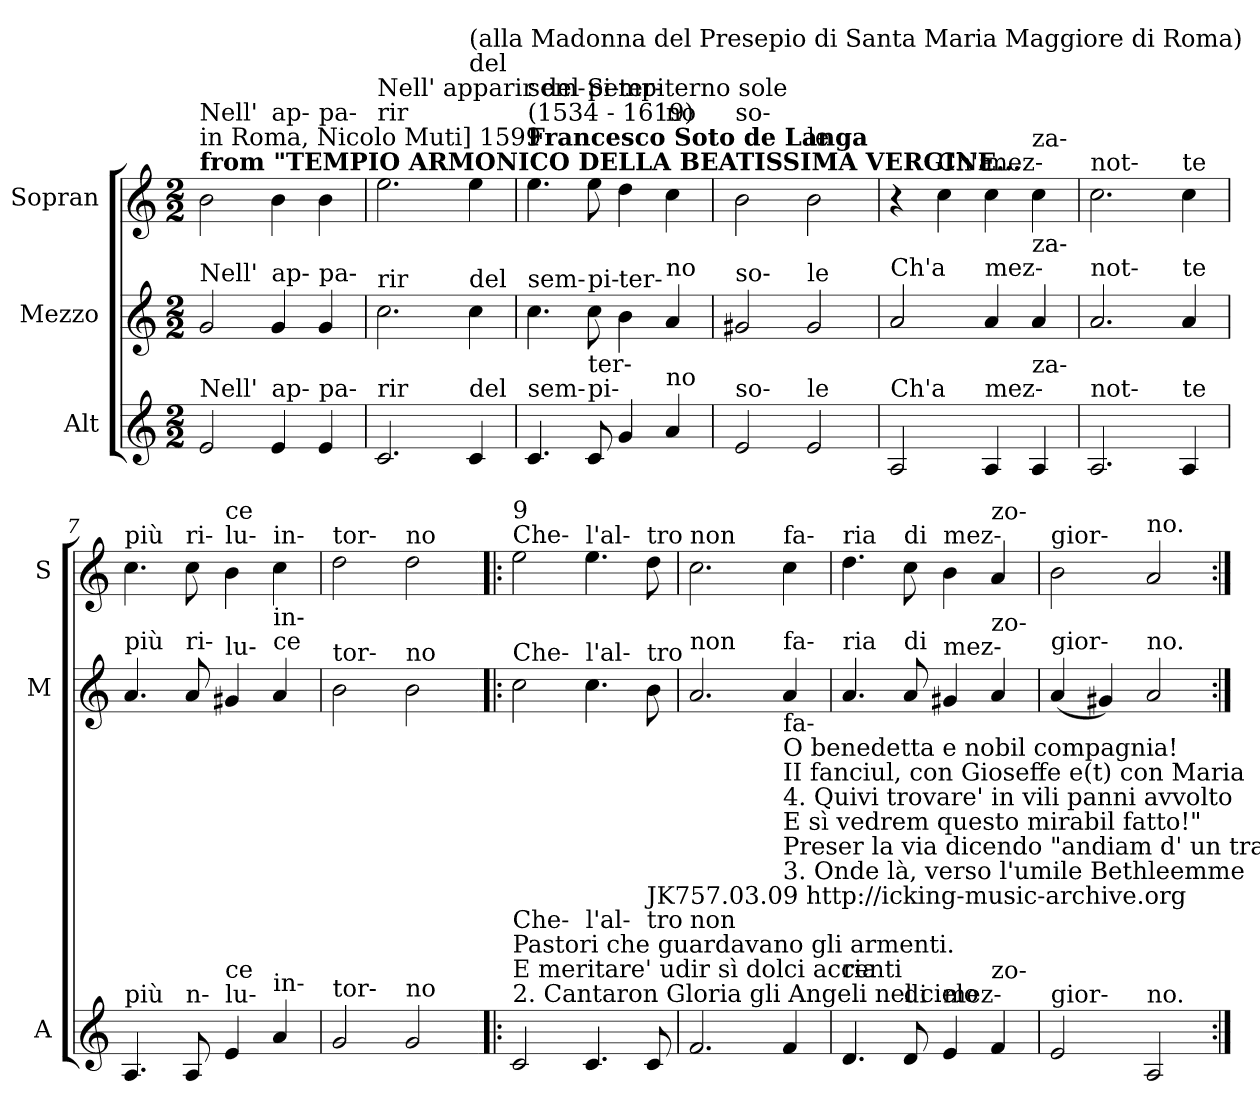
**kern	**kern	**kern
*part3	*part2	*part1
*staff3	*staff2	*staff1
*I"Alt	*I"Mezzo	*I"Sopran
*I'A	*I'M	*I'S
*clefG2	*clefG2	*clefG2
*k[]	*k[]	*k[]
*M2/2	*M2/2	*M2/2
=1	=1	=1
!	!	!LO:TX:a:B:t=from "TEMPIO ARMONICO DELLA BEATISSIMA VERGINE...
!	!	!LO:TX:a:t=in Roma, Nicolo Muti] 1599
!	!	!LO:TX:a:t=Nell'
!	!LO:TX:a:t=Nell'	!
!LO:TX:a:t=Nell'	!	!
2e/	2g/	2b\
!	!	!LO:TX:a:t=ap-
!	!LO:TX:a:t=ap-	!
!LO:TX:a:t=ap-	!	!
4e/	4g/	4b\
!	!	!LO:TX:a:t=pa-
!	!LO:TX:a:t=pa-	!
!LO:TX:a:t=pa-	!	!
4e/	4g/	4b\
=2	=2	=2
!	!	!LO:TX:a:t=rir
!	!	!LO:TX:a:t=Nell' apparir del Sempiterno sole
!	!LO:TX:a:t=rir	!
!LO:TX:a:t=rir	!	!
2.c/	2.cc\	2.ee\
!	!	!LO:TX:a:t=del
!	!	!LO:TX:a:t=(alla Madonna del Presepio di Santa Maria Maggiore di Roma)
!	!LO:TX:a:t=del	!
!LO:TX:a:t=del	!	!
4c/	4cc\	4ee\
=3	=3	=3
!	!	!LO:TX:a:B:t=Francesco Soto de Langa
!	!	!LO:TX:a:t=(1534 - 1619)
!	!	!LO:TX:a:t=sem-
!	!LO:TX:a:t=sem-	!
!LO:TX:a:t=sem-	!	!
4.c/	4.cc\	4.ee\
!	!	!LO:TX:a:t=pi-
!	!LO:TX:a:t=pi-	!
!LO:TX:a:t=pi-	!	!
!LO:TX:a:t=ter-	!	!
8c/	8cc\	8ee\
!	!	!LO:TX:a:t=ter-
!	!LO:TX:a:t=ter-	!
4g/	4b\	4dd\
!	!	!LO:TX:a:t=no
!	!LO:TX:a:t=no	!
!LO:TX:a:t=no	!	!
4a/	4a/	4cc\
=4	=4	=4
!	!	!LO:TX:a:t=so-
!	!LO:TX:a:t=so-	!
!LO:TX:a:t=so-	!	!
2e/	2g#X/	2b\
!	!	!LO:TX:a:t=le
!	!LO:TX:a:t=le	!
!LO:TX:a:t=le	!	!
2e/	2g#/	2b\
!!LO:LB:g=z
=5	=5	=5
!	!LO:TX:a:t=Ch'a	!
!LO:TX:a:t=Ch'a	!	!
2A/	2a/	4r
!	!	!LO:TX:a:t=Ch'a
.	.	4cc\
!	!	!LO:TX:a:t=mez-
!	!LO:TX:a:t=mez-	!
!LO:TX:a:t=mez-	!	!
4A/	4a/	4cc\
!	!	!LO:TX:a:t=za-
!	!LO:TX:a:t=za-	!
!LO:TX:a:t=za-	!	!
4A/	4a/	4cc\
=6	=6	=6
!	!	!LO:TX:a:t=not-
!	!LO:TX:a:t=not-	!
!LO:TX:a:t=not-	!	!
2.A/	2.a/	2.cc\
!	!	!LO:TX:a:t=te
!	!LO:TX:a:t=te	!
!LO:TX:a:t=te	!	!
4A/	4a/	4cc\
=7	=7	=7
!	!	!LO:TX:a:t=più
!	!LO:TX:a:t=più	!
!LO:TX:a:t=più	!	!
4.A/	4.a/	4.cc\
!	!	!LO:TX:a:t=ri-
!	!LO:TX:a:t=ri-	!
!LO:TX:a:t=n-	!	!
8A/	8a/	8cc\
!	!	!LO:TX:a:t=lu-
!	!	!LO:TX:a:t=ce
!	!LO:TX:a:t=lu-	!
!LO:TX:a:t=lu-	!	!
!LO:TX:a:t=ce	!	!
4e/	4g#X/	4b\
!	!	!LO:TX:a:t=in-
!	!LO:TX:a:t=ce	!
!	!LO:TX:a:t=in-	!
!LO:TX:a:t=in-	!	!
4a/	4a/	4cc\
=8	=8	=8
!	!	!LO:TX:a:t=tor-
!	!LO:TX:a:t=tor-	!
!LO:TX:a:t=tor-	!	!
2g/	2b\	2dd\
!	!	!LO:TX:a:t=no
!	!LO:TX:a:t=no	!
!LO:TX:a:t=no	!	!
2g/	2b\	2dd\
!!LO:LB:g=z
=9!|:	=9!|:	=9!|:
!	!	!LO:TX:a:t=Che-
!	!	!LO:TX:a:t=9
!	!LO:TX:a:t=Che-	!
!LO:TX:a:t=2. Cantaron Gloria gli Angeli nel cielo	!	!
!LO:TX:a:t=E meritare' udir sì dolci accenti	!	!
!LO:TX:a:t=Pastori che guardavano gli armenti.	!	!
!LO:TX:a:t=Che-	!	!
2c/	2cc\	2ee\
!	!	!LO:TX:a:t=l'al-
!	!LO:TX:a:t=l'al-	!
!LO:TX:a:t=l'al-	!	!
4.c/	4.cc\	4.ee\
!	!	!LO:TX:a:t=tro
!	!LO:TX:a:t=tro	!
!LO:TX:a:t=tro	!	!
!LO:TX:a:t=JK757.03.09 http&colon;//icking-music-archive.org	!	!
8c/	8b\	8dd\
=10	=10	=10
!	!	!LO:TX:a:t=non
!	!LO:TX:a:t=non	!
!LO:TX:a:t=non	!	!
2.f/	2.a/	2.cc\
!	!	!LO:TX:a:t=fa-
!	!LO:TX:a:t=fa-	!
!LO:TX:a:t=3. Onde là, verso  l'umile  Bethleemme	!	!
!LO:TX:a:t=Preser la via dicendo "andiam d' un tratto	!	!
!LO:TX:a:t=E sì vedrem questo mirabil fatto!"	!	!
!LO:TX:a:t=4. Quivi trovare' in vili panni avvolto	!	!
!LO:TX:a:t=II fanciul, con Gioseffe e(t) con Maria	!	!
!LO:TX:a:t=O benedetta e nobil compagnia!	!	!
!LO:TX:a:t=fa-	!	!
4f/	4a/	4cc\
=11	=11	=11
!	!	!LO:TX:a:t=ria
!	!LO:TX:a:t=ria	!
!LO:TX:a:t=ria	!	!
4.d/	4.a/	4.dd\
!	!	!LO:TX:a:t=di
!	!LO:TX:a:t=di	!
!LO:TX:a:t=di	!	!
8d/	8a/	8cc\
!	!	!LO:TX:a:t=mez-
!	!LO:TX:a:t=mez-	!
!LO:TX:a:t=mez-	!	!
4e/	4g#X/	4b\
!	!	!LO:TX:a:t=zo-
!	!LO:TX:a:t=zo-	!
!LO:TX:a:t=zo-	!	!
4f/	4a/	4a/
=12	=12	=12
!	!	!LO:TX:a:t=gior-
!	!LO:TX:a:t=gior-	!
!LO:TX:a:t=gior-	!	!
2e/	(4a/	2b\
.	4g#X/)	.
!	!	!LO:TX:a:t=no.
!	!LO:TX:a:t=no.	!
!LO:TX:a:t=no.	!	!
2A/	2a/	2a/
=:|!	=:|!	=:|!
*-	*-	*-
